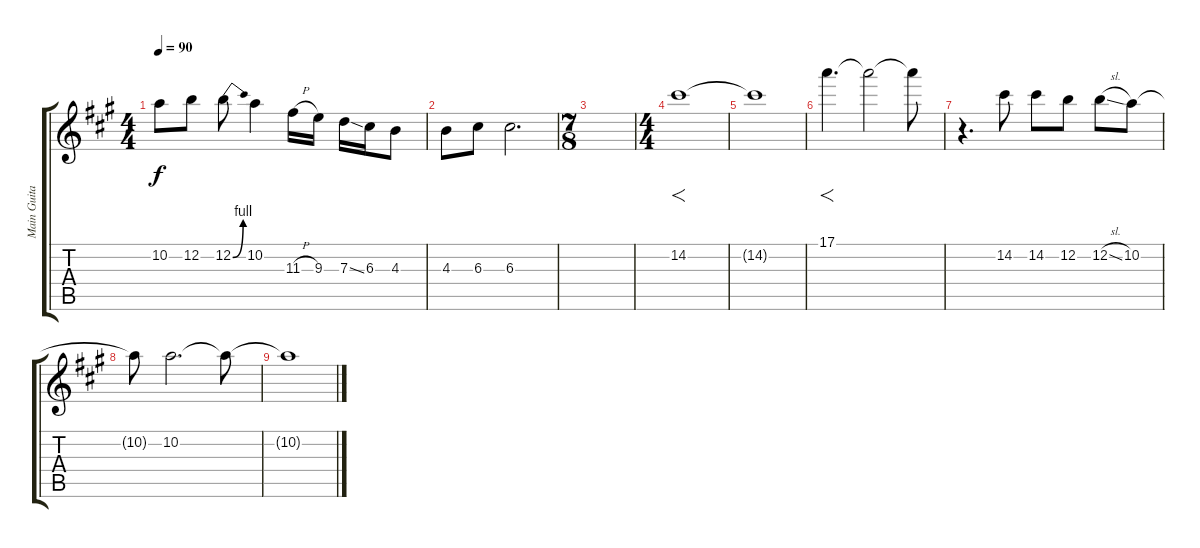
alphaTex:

\track ("Main Guitar" "Main Guita") {instrument electricguitarjazz}
\staff {score tabs}
\tuning (E4 B3 G3 D3 A2 E2) {hide}
\ts (4 4)
\tempo 90
\clef g2
\ks a
10.2.8{dy f} 12.2.8 12.2{be (bend 0 0 60 4)}.8 10.2.4 11.3{h}.16 9.3.16 7.3{ss}.16 6.3.16 4.3.8 |
4.3.8 6.3.8 6.3.2{d} |
\ts (7 8)
|
\ts (4 4)
14.2.1{f} |
14.2{t}.1 |
17.1.4{f d} 17.1{t}.2 17.1{t}.8 |
r.4{d} 14.2.8 14.2.8 12.2.8 12.2{sl}.8 10.2.8 |
10.2{t}.8 10.2.2{d} 10.2{t}.8 |
10.2{t}.1
